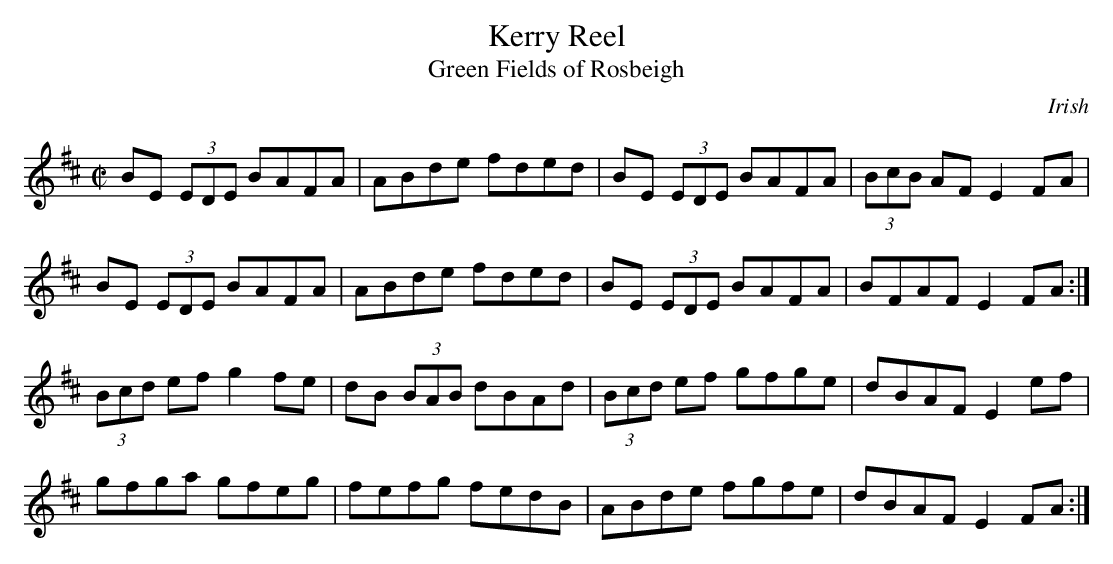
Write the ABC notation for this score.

X:1
T:Kerry Reel
T:Green Fields of Rosbeigh
M:C|
K:D
BE (3EDE BAFA | ABde fded | BE (3EDE BAFA | (3BcB AF E2 FA |
BE (3EDE BAFA | ABde fded | BE (3EDE BAFA | BFAF E2 FA :|
(3Bcd ef g2 fe | dB (3BAB dBAd | (3Bcd ef gfge | dBAF E2 ef |
gfga gfeg | fefg fedB | ABde fgfe | dBAF E2 FA :|
